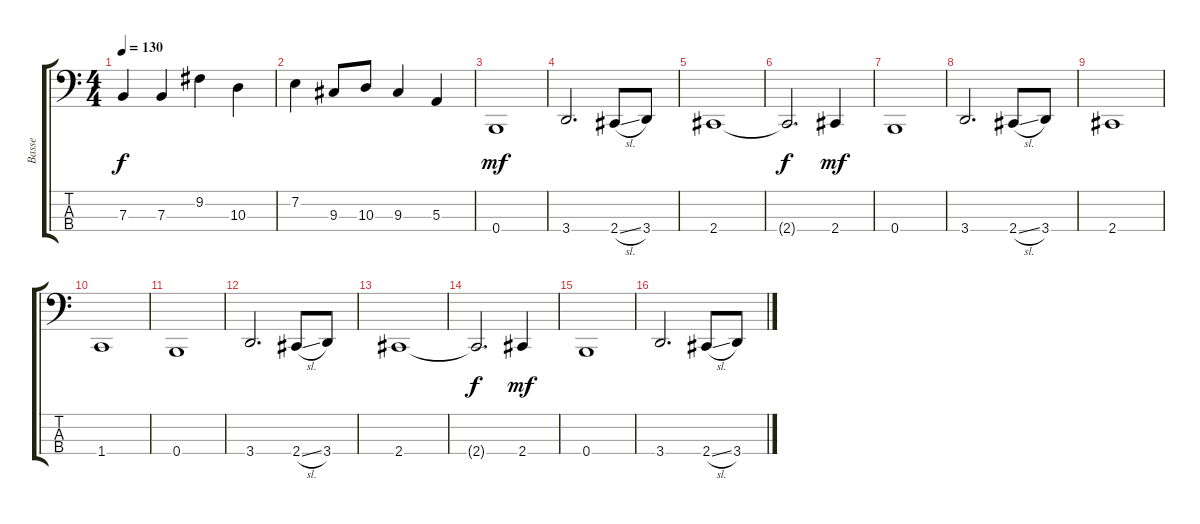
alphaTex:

\track ("Basse" "Basse") {instrument electricbasspick}
\staff {score tabs}
\tuning (D2 A1 E1 B0) {hide}
\ts (4 4)
\tempo 130
\clef f4
\ks c
7.3.4{dy f} 7.3.4 9.2.4 10.3.4 |
7.2.4 9.3.8 10.3.8 9.3.4 5.3.4 |
0.4.1{dy mf} |
3.4.2{d} 2.4{sl}.8 3.4.8 |
2.4.1 |
2.4{t}.2{d dy f} 2.4.4{dy mf} |
0.4.1 |
3.4.2{d} 2.4{sl}.8 3.4.8 |
2.4.1 |
1.4.1 |
0.4.1 |
3.4.2{d} 2.4{sl}.8 3.4.8 |
2.4.1 |
2.4{t}.2{d dy f} 2.4.4{dy mf} |
0.4.1 |
3.4.2{d} 2.4{sl}.8 3.4.8
